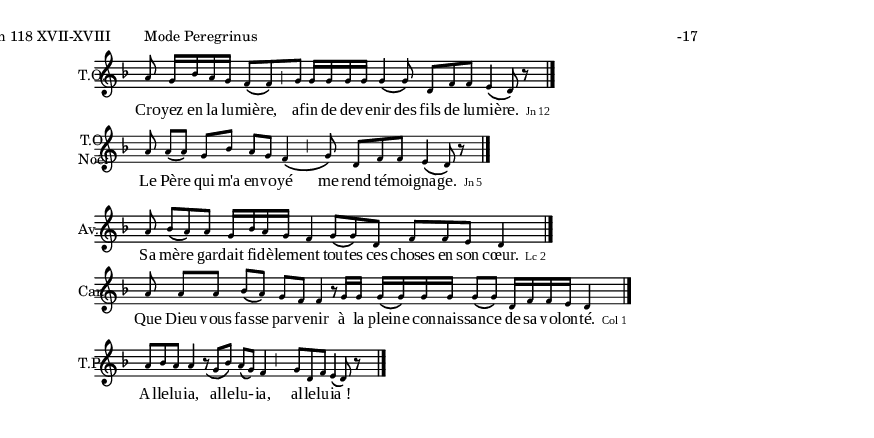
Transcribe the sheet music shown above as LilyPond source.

\version "2.14.0"
 \include "definitions.ly"
 \markup { \hspace #-10 \fill-line { "Psalm 118 XVII-XVIII" "Mode Peregrinus" \null \null } -17}
\noPageBreak


\relative a' { 
	\new Staff {
		\cadenzaOn
		\key f \major
		\set Staff.instrumentName = \markup{ \center-column { T.O. } }
		a8
		g16[ bes a g]
		\times 2/3 { f8[\( f\)\cesurebasse \pespace g] }
		g16[ g g g]
		\times 2/3 { g4\( g8\) }
		\times 2/3 { d8[ f f] }
		e4\( d8\) r8
		\endBar
	}

	\addlyrics {
		Cro -- yez en la lu -- miè -- re, af -- in de de -- ve -- nir des fils de lu -- miè -- re.
 		\markup { \citation #"Jn 12" } }
	
	
}
\relative a' { 
	\new Staff {
		\cadenzaOn
		\key f \major
		\set Staff.instrumentName = \markup{ \center-column { T.O. Noël } }
		
		a8 a[\( a\)] g[ bes] a[ g] \times 2/3 { f4\( \pespace 
		\cesure \pespace g8\) } \times 2/3 { d[ f f] } \times 2/3 { e4\(   d8\) } r8

		
		
		\endBar
	}

	\addlyrics {
		Le Pè -- re qui m'a en -- vo -- yé me rend té -- moi -- gna -- ge.
 		\markup { \citation #"Jn 5" } }
	
	
}

\relative a' { 
	\new Staff {
		\cadenzaOn
		\key f \major
		\set Staff.instrumentName = \markup{ \center-column { Av. } }
		a8
		\times 2/3 { bes8[\( a\) a] }
		g16[ bes a g] f4
		\times 2/3 { g8[\( g\) d] }
		\times 2/3 { f8[ f e] }
		d4
		\endBar
	}

	\addlyrics {
		Sa mè -- re gar -- dait fi -- dè -- lem -- ent tou -- tes ces choses en son cœur.
 		\markup { \citation #"Lc 2" } }
	
	
}

\relative a' { 
	\new Staff {
		\cadenzaOn
		\key f \major
		\set Staff.instrumentName = \markup{ \center-column { Car. } }
		
		a8 a[ a] bes[\( a\)] g[ f] f4 
		\pespace
		r8 g16[ g] g[\( g\) g g] g8[\( g\)] d16[ f f e] d4

		
		
		\endBar
	}

	\addlyrics {
		Que Dieu vous fas -- se par -- ve -- nir à  la plei -- ne con -- nais -- san -- ce de sa vo -- lon -- té.
 		\markup { \citation #"Col 1" } }
	
	
}
\relative a' { 
	\new Staff {
		\cadenzaOn
		\key f \major
		\set Staff.instrumentName = \markup{ \center-column { T.P. } }
		
		\times 2/3 {a8[ bes a]} a4 
		\pespace
		\times 2/3 { r8_\( g[ bes\)] } a[\( g\)] f4
		\cesure \pespace \times 2/3 {g8[ d f]} e4\( d8\) r

		
		
		\endBar
	}

	\addlyrics {
		Al -- le -- lu -- ia, al -- le -- lu -- - -- ia, al -- le -- lu -- "ia !" _
 		\markup { \citation #" " } }
	
	
}

